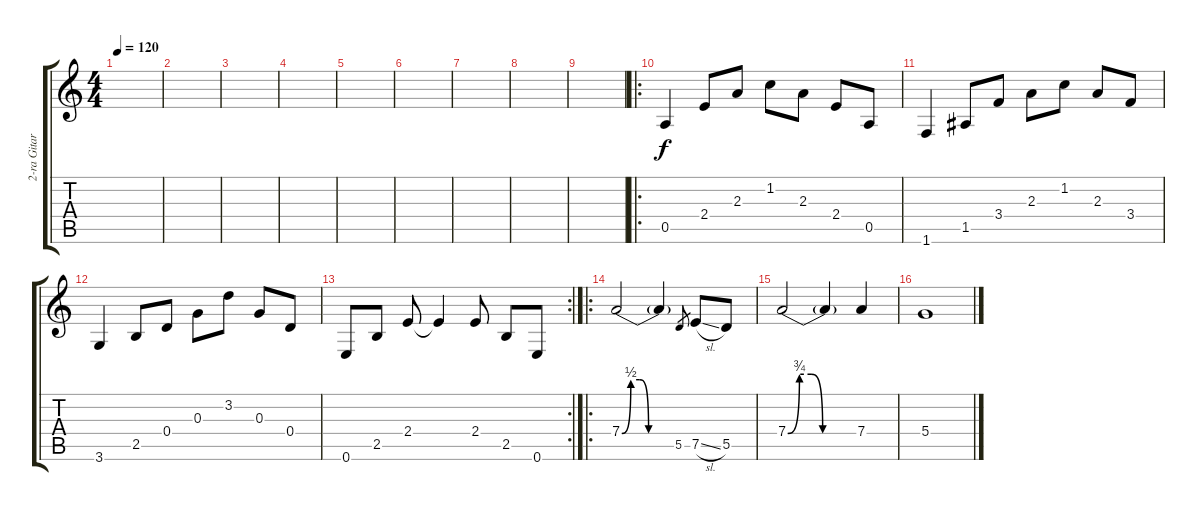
\track ("2-ra Gitara (Elek.)" "2-ra Gitar") {instrument electricguitarjazz}
\staff {score tabs}
\tuning (E4 B3 G3 D3 A2 E2) {hide}
\ts (4 4)
\tempo 120
\clef g2
\ks c
|
|
|
|
|
|
|
|
|
\ro
0.5.4{volume 7} 2.4.8 2.3.8 1.2.8 2.3.8 2.4.8 0.5.8 |
1.6.4 1.5.8 3.4.8 2.3.8 1.2.8 2.3.8 3.4.8 |
3.6.4 2.5.8 0.4.8 0.3.8 3.2.8 0.3.8 0.4.8 |
\rc 2
0.6.8 2.5.8 2.4.8 2.4{t}.4 2.4.8 2.5.8 0.6.8 |
\ro
7.4{be (custom 0 0 10 2 20 2 30 0 60 0)}.2{volume 14} 7.4{t}.4 5.5.8{gr} 7.5{sl}.8 5.5.8 |
7.4{be (custom 0 0 10 3 20 3 30 0 60 0)}.2 7.4{t}.4 7.4.4 |
5.4.1
